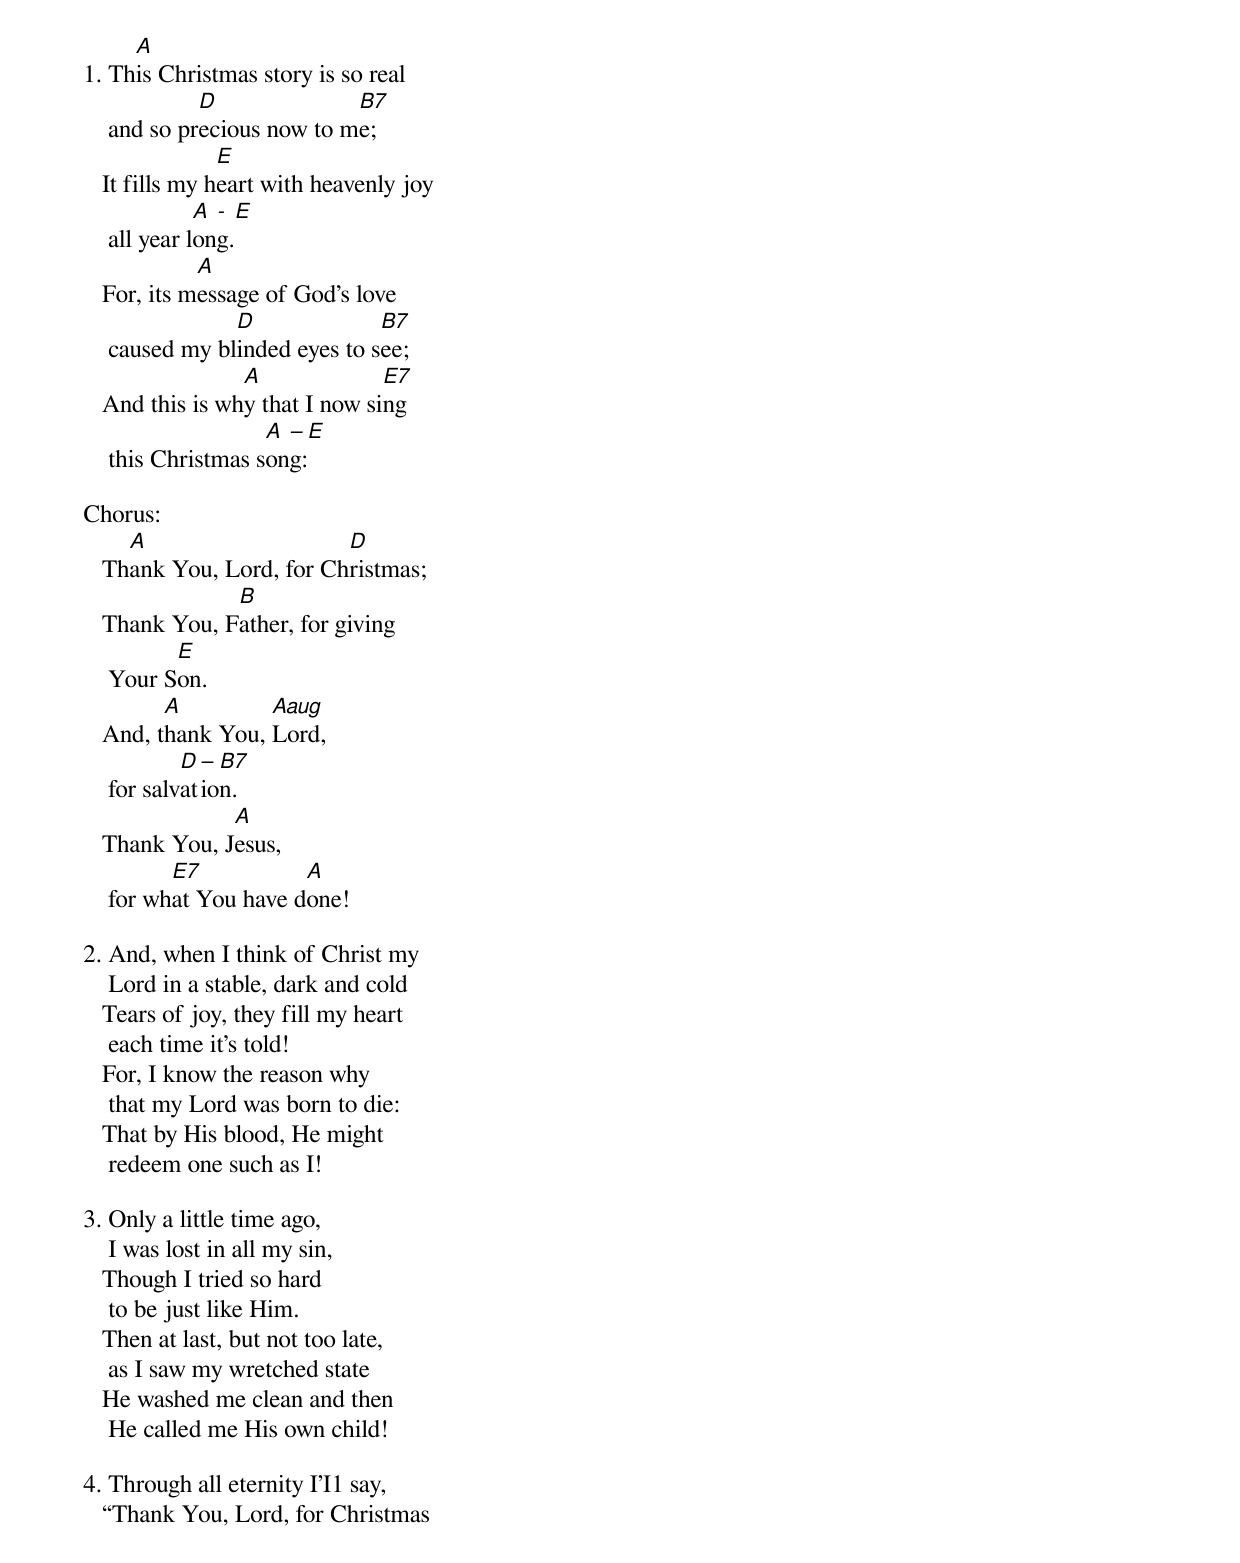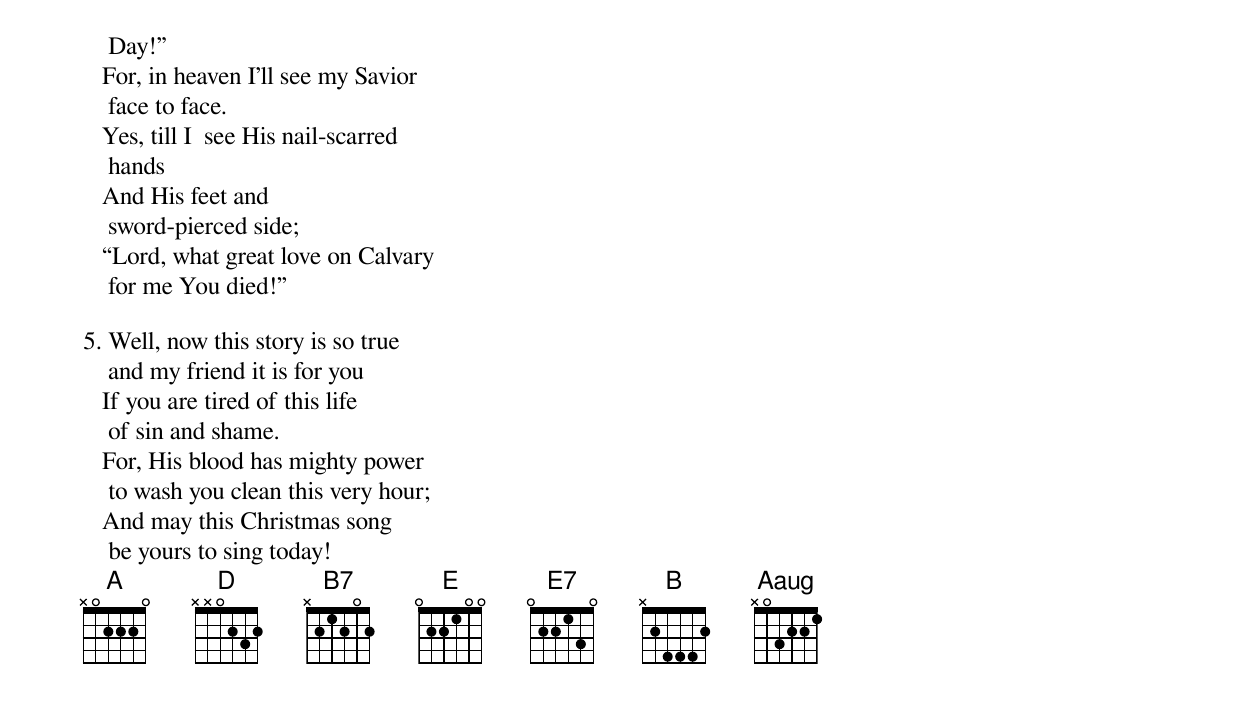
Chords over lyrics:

     A
1. This Christmas story is so real
             D              B7
    and so precious now to me;
                E
   It fills my heart with heavenly joy
              A - E
    all year long.
             A
   For, its message of God’s love
                D              B7
    caused my blinded eyes to see;
                 A              E7
   And this is why that I now sing
                    A – E
    this Christmas song:

Chorus:
     A                    D
   Thank You, Lord, for Christmas;
               B
   Thank You, Father, for giving
          E
    Your Son.
         A         Aaug
   And, thank You, Lord,
            D – B7
    for salvation.
               A
   Thank You, Jesus,
          E7           A
    for what You have done!

2. And, when I think of Christ my
    Lord in a stable, dark and cold
   Tears of joy, they fill my heart
    each time it’s told!
   For, I know the reason why
    that my Lord was born to die:
   That by His blood, He might
    redeem one such as I!

3. Only a little time ago,
    I was lost in all my sin,
   Though I tried so hard
    to be just like Him.
   Then at last, but not too late,
    as I saw my wretched state
   He washed me clean and then
    He called me His own child!

4. Through all eternity I’I1 say,
   “Thank You, Lord, for Christmas
    Day!”
   For, in heaven I’ll see my Savior
    face to face.
   Yes, till I  see His nail-scarred
    hands
   And His feet and
    sword-pierced side;
   “Lord, what great love on Calvary
    for me You died!”

5. Well, now this story is so true
    and my friend it is for you
   If you are tired of this life
    of sin and shame.
   For, His blood has mighty power
    to wash you clean this very hour;
   And may this Christmas song
    be yours to sing today!
